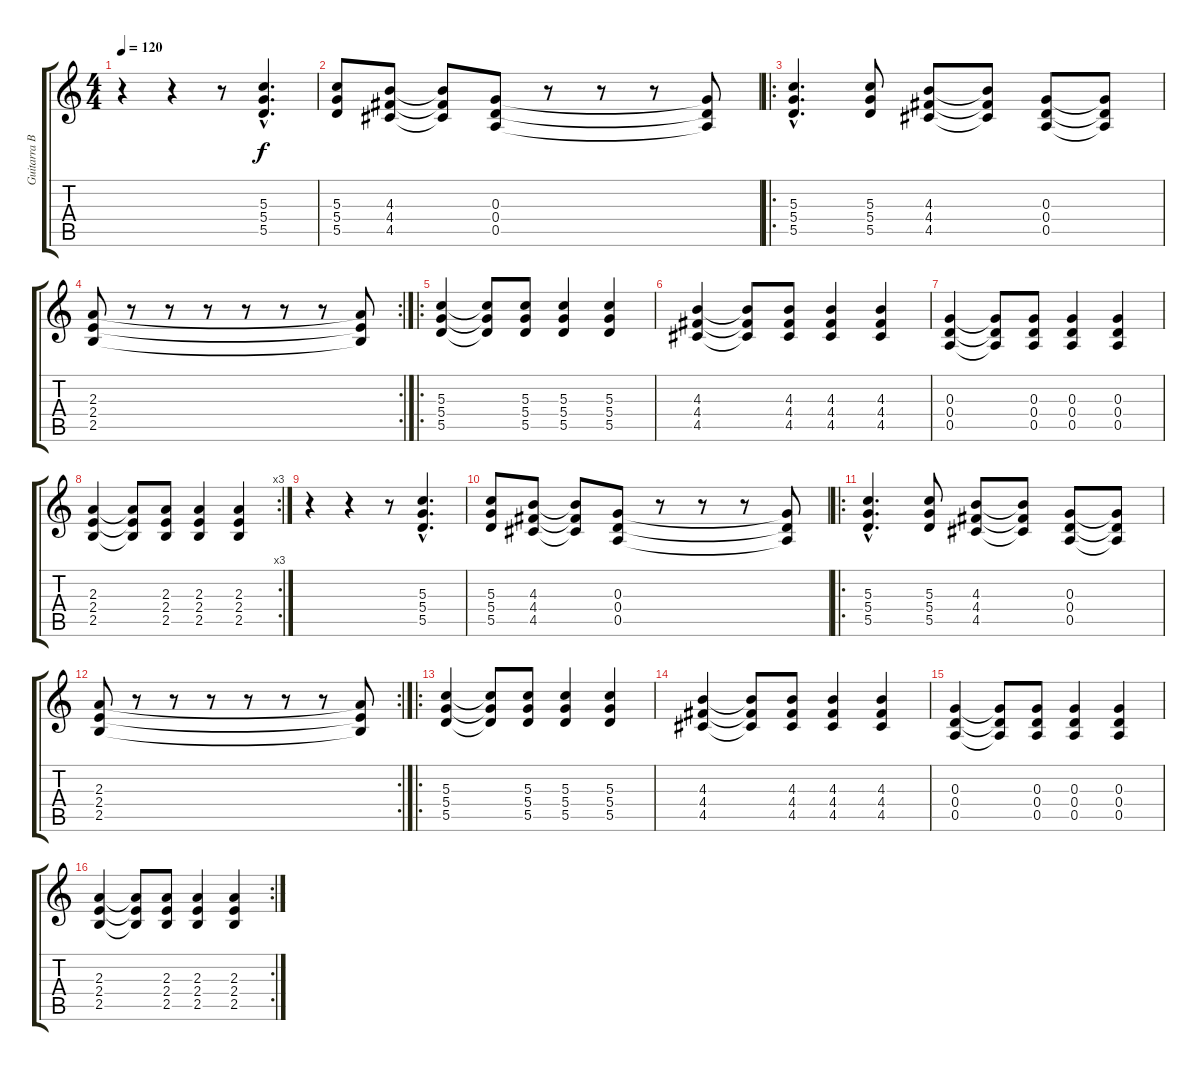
\track ("Guitarra Base" "Guitarra B") {instrument electricguitarclean}
\staff {score tabs}
\tuning (E4 B3 G3 D3 A2 E2) {hide}
\ts (4 4)
\tempo 120
\clef g2
\ks c
r.4{dy f} r.4 r.8 (5.3{hac} 5.4{hac} 5.5{hac}).4{d} |
(5.3 5.4 5.5).8 (4.3 4.4 4.5).8 (4.3{t} 4.4{t} 4.5{t}).8 (0.3 0.4 0.5).8 r.8 r.8 r.8 (0.3{t} 0.4{t} 0.5{t}).8 |
\ro
(5.3{hac} 5.4{hac} 5.5{hac}).4{d} (5.3 5.4 5.5).8 (4.3 4.4 4.5).8 (4.3{t} 4.4{t} 4.5{t}).8 (0.3 0.4 0.5).8 (0.3{t} 0.4{t} 0.5{t}).8 |
\rc 2
(2.3 2.4 2.5).8 r.8 r.8 r.8 r.8 r.8 r.8 (2.3{t} 2.4{t} 2.5{t}).8 |
\ro
(5.3 5.4 5.5).4 (5.3{t} 5.4{t} 5.5{t}).8 (5.3 5.4 5.5).8 (5.3 5.4 5.5).4 (5.3 5.4 5.5).4 |
(4.3 4.4 4.5).4 (4.3{t} 4.4{t} 4.5{t}).8 (4.3 4.4 4.5).8 (4.3 4.4 4.5).4 (4.3 4.4 4.5).4 |
(0.3 0.4 0.5).4 (0.3{t} 0.4{t} 0.5{t}).8 (0.3 0.4 0.5).8 (0.3 0.4 0.5).4 (0.3 0.4 0.5).4 |
\rc 3
(2.3 2.4 2.5).4 (2.3{t} 2.4{t} 2.5{t}).8 (2.3 2.4 2.5).8 (2.3 2.4 2.5).4 (2.3 2.4 2.5).4 |
r.4 r.4 r.8 (5.3{hac} 5.4{hac} 5.5{hac}).4{d} |
(5.3 5.4 5.5).8 (4.3 4.4 4.5).8 (4.3{t} 4.4{t} 4.5{t}).8 (0.3 0.4 0.5).8 r.8 r.8 r.8 (0.3{t} 0.4{t} 0.5{t}).8 |
\ro
(5.3{hac} 5.4{hac} 5.5{hac}).4{d} (5.3 5.4 5.5).8 (4.3 4.4 4.5).8 (4.3{t} 4.4{t} 4.5{t}).8 (0.3 0.4 0.5).8 (0.3{t} 0.4{t} 0.5{t}).8 |
\rc 2
(2.3 2.4 2.5).8 r.8 r.8 r.8 r.8 r.8 r.8 (2.3{t} 2.4{t} 2.5{t}).8 |
\ro
(5.3 5.4 5.5).4 (5.3{t} 5.4{t} 5.5{t}).8 (5.3 5.4 5.5).8 (5.3 5.4 5.5).4 (5.3 5.4 5.5).4 |
(4.3 4.4 4.5).4 (4.3{t} 4.4{t} 4.5{t}).8 (4.3 4.4 4.5).8 (4.3 4.4 4.5).4 (4.3 4.4 4.5).4 |
(0.3 0.4 0.5).4 (0.3{t} 0.4{t} 0.5{t}).8 (0.3 0.4 0.5).8 (0.3 0.4 0.5).4 (0.3 0.4 0.5).4 |
\rc 2
(2.3 2.4 2.5).4 (2.3{t} 2.4{t} 2.5{t}).8 (2.3 2.4 2.5).8 (2.3 2.4 2.5).4 (2.3 2.4 2.5).4
